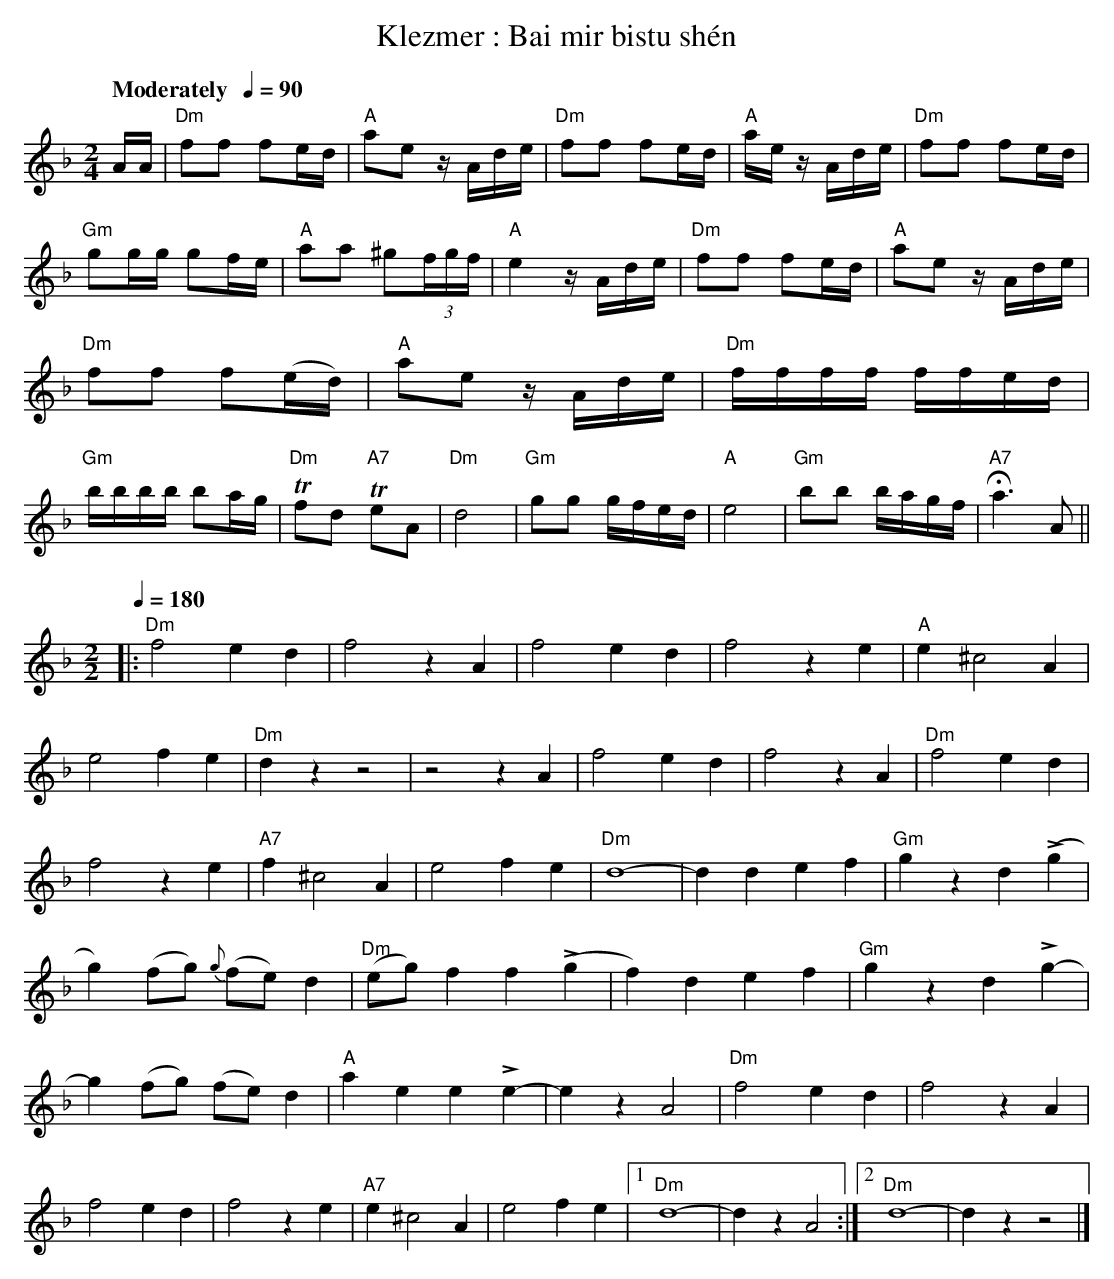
X:1
T:Klezmer : Bai mir bistu shén
M:2/4
L:1/16
Q:"Moderately  "1/4=90
K:Dm
AA | "Dm"f2f2 f2ed | "A"a2e2 zAde | "Dm"f2f2 f2ed |\
"A"ae zAde | "Dm"f2f2 f2ed | "Gm"g2gg g2fe | "A"a2a2 ^g2(3fgf |\
"A"e4 zAde | "Dm"f2f2 f2ed | "A"a2e2 zAde | "Dm"f2f2 f2(ed) |\
"A"a2e2 zAde | "Dm"ffff ffed | "Gm"bbbb b2ag | "Dm"Tf2d2 "A7"Te2A2 |\
"Dm"d8 | "Gm"g2g2 gfed | "A"e8 | "Gm"b2b2 bagf | "A7"Ha6 A2 ||
%%vskip 1
M:2/2
L:1/4
Q:1/4=180
|: "Dm"f2 e d | f2 z A | f2 e d | f2 z e | "A"e ^c2 A | e2 f e | "Dm"d z z2 | z2 z A |\
f2 e d | f2 z A | "Dm"f2 e d | f2 z e | "A7"f ^c2 A | e2 f e | "Dm"d4- | d d e f |\
"Gm"g z d (Lg | g) (f/2g/2) {g}(f/2e/2) d | "Dm"(e/2g/2) f f (Lg | f) d e f |\
"Gm"g z d Lg- | g (f/2g/2) (f/2e/2) d | "A"a e e Le- | e z A2 |\
"Dm"f2 e d | f2 z A | f2 e d | f2 z e | "A7"e ^c2 A | e2 f e |1\
"Dm"d4- | d z A2 :|2 "Dm"d4- | d z z2 |]
